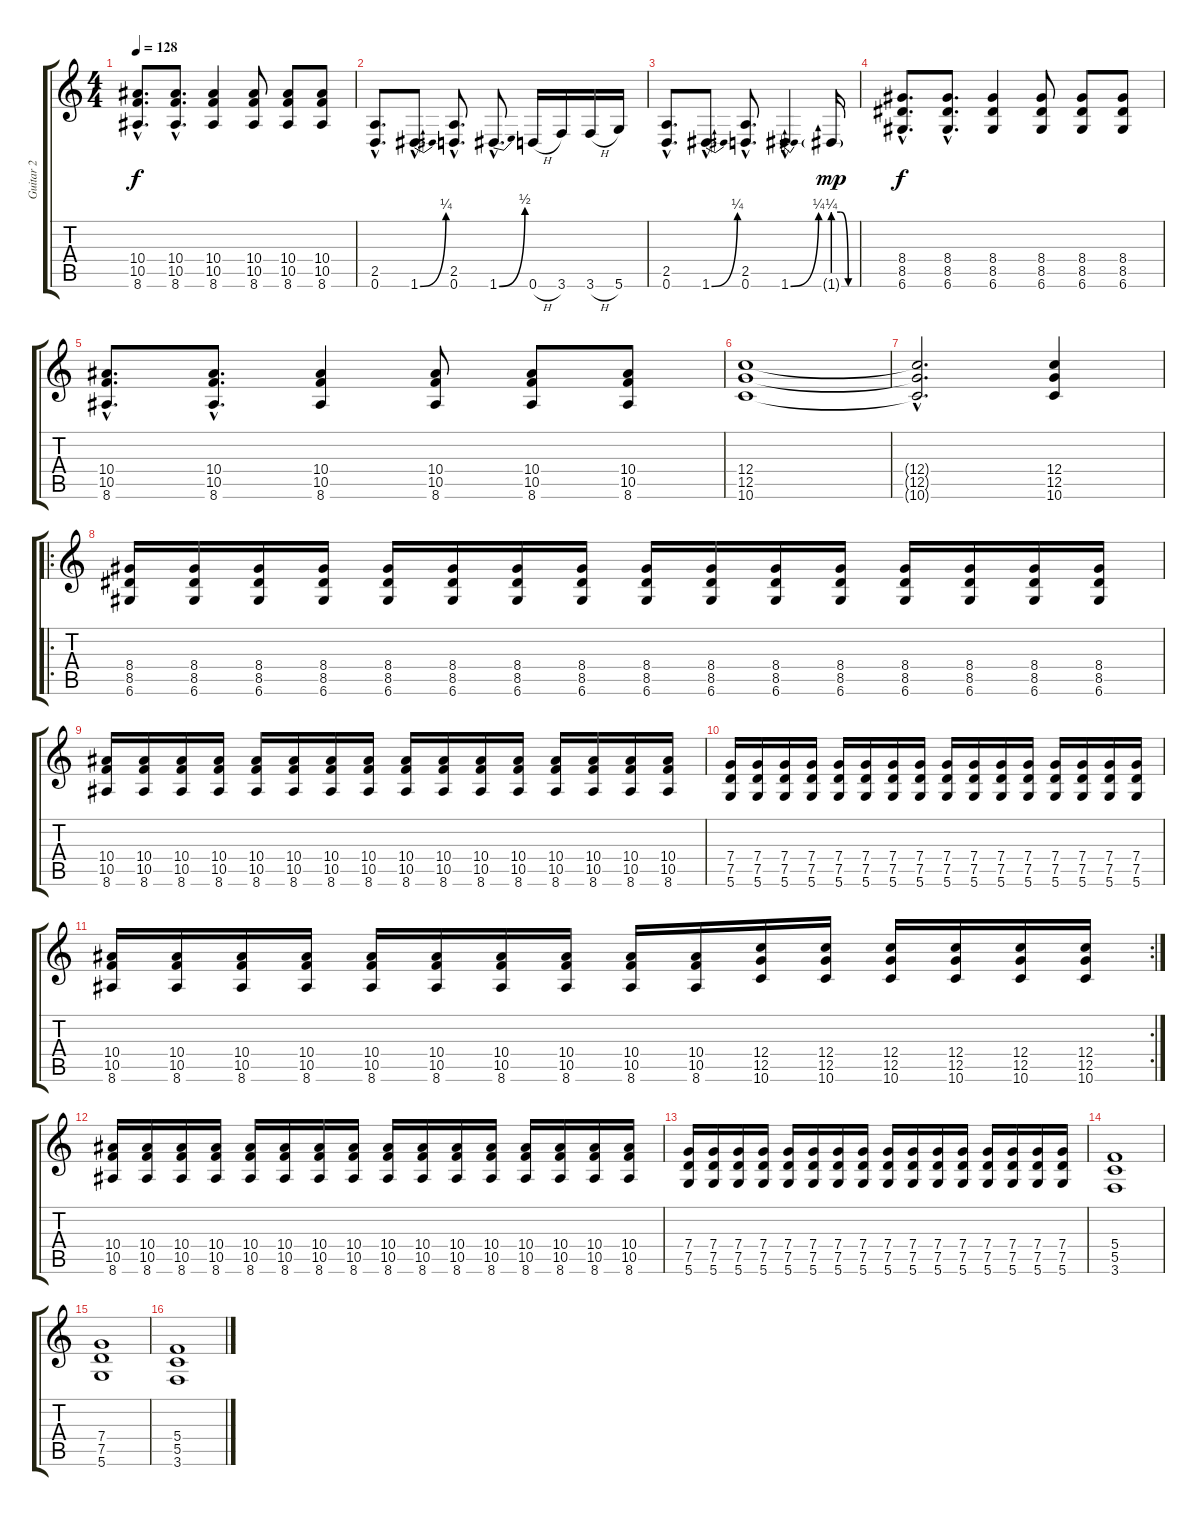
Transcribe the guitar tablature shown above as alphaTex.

\track ("Guitar 2" "Guitar 2") {instrument electricguitarjazz}
\staff {score tabs}
\tuning (D4 A3 F3 C3 G2 D2) {hide}
\ts (4 4)
\tempo 128
\clef g2
\ks c
(10.4{hac} 10.5{hac} 8.6{hac}).8{d dy f} (10.4{hac} 10.5{hac} 8.6{hac}).8{d} (10.4 10.5 8.6).4 (10.4 10.5 8.6).8 (10.4 10.5 8.6).8 (10.4 10.5 8.6).8 |
(2.5{hac} 0.6{hac}).8{d} 1.6{be (bend 0 0 60 1) hac}.8{d} (2.5{hac} 0.6{hac}).8{d} 1.6{be (bend 0 0 60 2) hac}.8{d} 0.6{h}.16 3.6.16 3.6{h}.16 5.6.16 |
(2.5{hac} 0.6{hac}).8{d} 1.6{be (bend 0 0 60 1) hac}.8{d} (2.5{hac} 0.6{hac}).8{d} 1.6{be (bend 0 0 60 1) hac}.4{d} 1.6{be (custom 0 1 20 1 40 0 60 0) g}.16{dy mp} |
(8.4{hac} 8.5{hac} 6.6{hac}).8{d dy f} (8.4{hac} 8.5{hac} 6.6{hac}).8{d} (8.4 8.5 6.6).4 (8.4 8.5 6.6).8 (8.4 8.5 6.6).8 (8.4 8.5 6.6).8 |
(10.4{hac} 10.5{hac} 8.6{hac}).8{d} (10.4{hac} 10.5{hac} 8.6{hac}).8{d} (10.4 10.5 8.6).4 (10.4 10.5 8.6).8 (10.4 10.5 8.6).8 (10.4 10.5 8.6).8 |
(12.4 12.5 10.6).1 |
(12.4{hac t} 12.5{hac t} 10.6{hac t}).2{d} (12.4 12.5 10.6).4 |
\ro
(8.4 8.5 6.6).16 (8.4 8.5 6.6).16 (8.4 8.5 6.6).16 (8.4 8.5 6.6).16 (8.4 8.5 6.6).16 (8.4 8.5 6.6).16 (8.4 8.5 6.6).16 (8.4 8.5 6.6).16 (8.4 8.5 6.6).16 (8.4 8.5 6.6).16 (8.4 8.5 6.6).16 (8.4 8.5 6.6).16 (8.4 8.5 6.6).16 (8.4 8.5 6.6).16 (8.4 8.5 6.6).16 (8.4 8.5 6.6).16 |
(10.4 10.5 8.6).16 (10.4 10.5 8.6).16 (10.4 10.5 8.6).16 (10.4 10.5 8.6).16 (10.4 10.5 8.6).16 (10.4 10.5 8.6).16 (10.4 10.5 8.6).16 (10.4 10.5 8.6).16 (10.4 10.5 8.6).16 (10.4 10.5 8.6).16 (10.4 10.5 8.6).16 (10.4 10.5 8.6).16 (10.4 10.5 8.6).16 (10.4 10.5 8.6).16 (10.4 10.5 8.6).16 (10.4 10.5 8.6).16 |
(7.4 7.5 5.6).16 (7.4 7.5 5.6).16 (7.4 7.5 5.6).16 (7.4 7.5 5.6).16 (7.4 7.5 5.6).16 (7.4 7.5 5.6).16 (7.4 7.5 5.6).16 (7.4 7.5 5.6).16 (7.4 7.5 5.6).16 (7.4 7.5 5.6).16 (7.4 7.5 5.6).16 (7.4 7.5 5.6).16 (7.4 7.5 5.6).16 (7.4 7.5 5.6).16 (7.4 7.5 5.6).16 (7.4 7.5 5.6).16 |
\rc 2
(10.4 10.5 8.6).16 (10.4 10.5 8.6).16 (10.4 10.5 8.6).16 (10.4 10.5 8.6).16 (10.4 10.5 8.6).16 (10.4 10.5 8.6).16 (10.4 10.5 8.6).16 (10.4 10.5 8.6).16 (10.4 10.5 8.6).16 (10.4 10.5 8.6).16 (12.4 12.5 10.6).16 (12.4 12.5 10.6).16 (12.4 12.5 10.6).16 (12.4 12.5 10.6).16 (12.4 12.5 10.6).16 (12.4 12.5 10.6).16 |
(10.4 10.5 8.6).16 (10.4 10.5 8.6).16 (10.4 10.5 8.6).16 (10.4 10.5 8.6).16 (10.4 10.5 8.6).16 (10.4 10.5 8.6).16 (10.4 10.5 8.6).16 (10.4 10.5 8.6).16 (10.4 10.5 8.6).16 (10.4 10.5 8.6).16 (10.4 10.5 8.6).16 (10.4 10.5 8.6).16 (10.4 10.5 8.6).16 (10.4 10.5 8.6).16 (10.4 10.5 8.6).16 (10.4 10.5 8.6).16 |
(7.4 7.5 5.6).16 (7.4 7.5 5.6).16 (7.4 7.5 5.6).16 (7.4 7.5 5.6).16 (7.4 7.5 5.6).16 (7.4 7.5 5.6).16 (7.4 7.5 5.6).16 (7.4 7.5 5.6).16 (7.4 7.5 5.6).16 (7.4 7.5 5.6).16 (7.4 7.5 5.6).16 (7.4 7.5 5.6).16 (7.4 7.5 5.6).16 (7.4 7.5 5.6).16 (7.4 7.5 5.6).16 (7.4 7.5 5.6).16 |
(5.4 5.5 3.6).1 |
(7.4 7.5 5.6).1 |
(5.4 5.5 3.6).1
